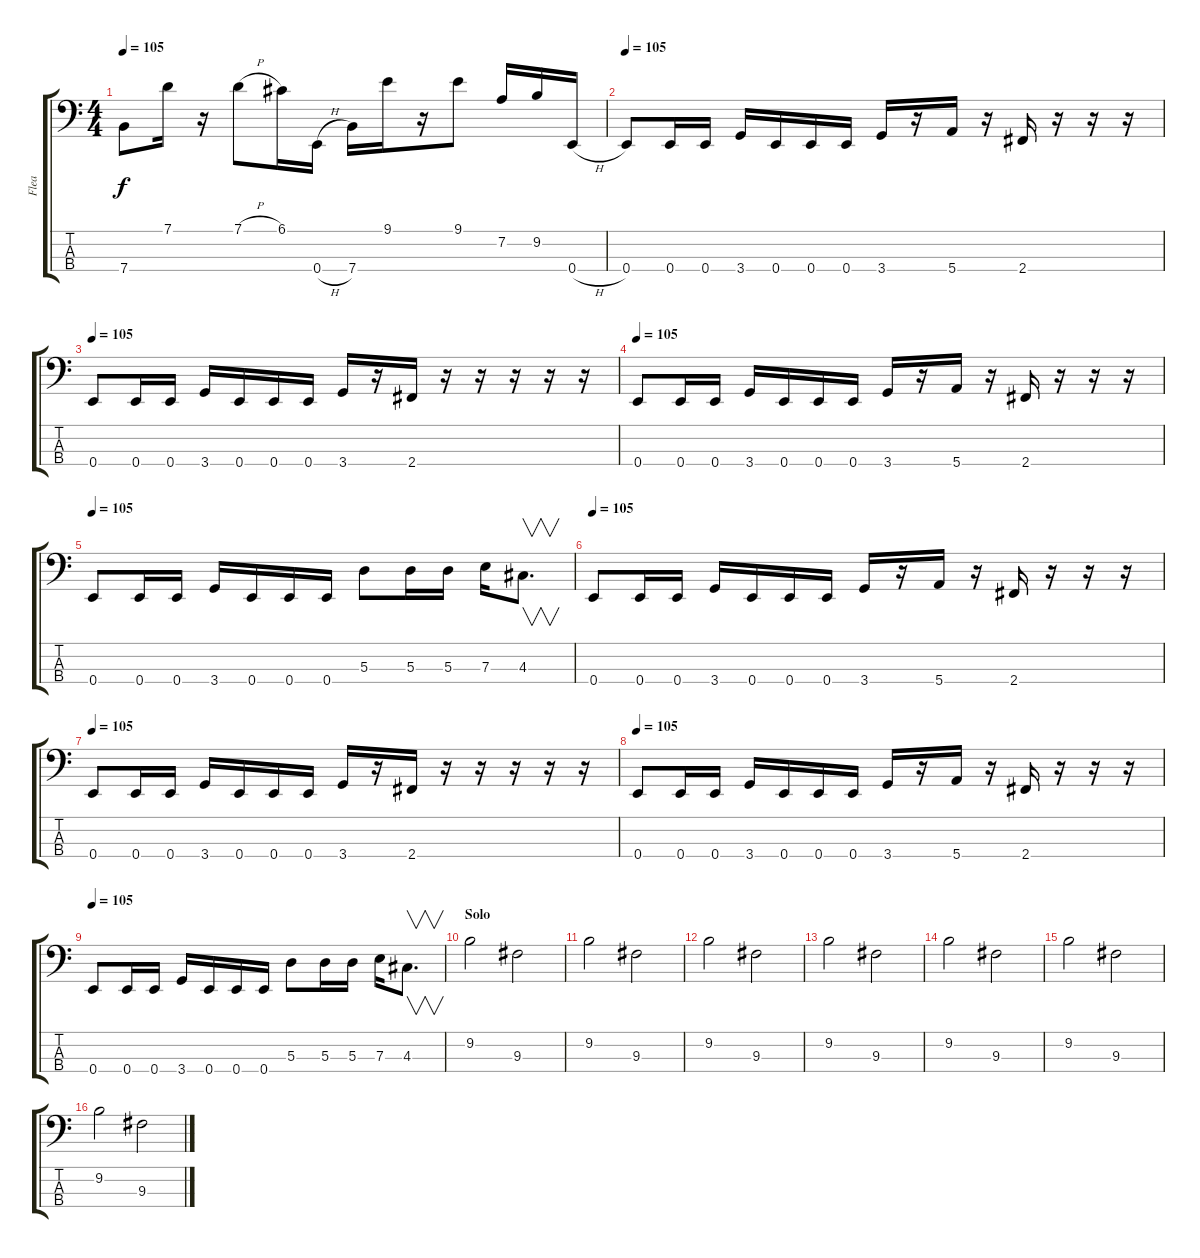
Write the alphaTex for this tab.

\track ("Flea" "Flea") {instrument electricbassfinger}
\staff {score tabs}
\tuning (G2 D2 A1 E1) {hide}
\ts (4 4)
\tempo 105
\clef f4
\ks c
7.4.8{dy f} 7.1.16 r.16 7.1{h}.8 6.1.16 0.4{h}.16 7.4.16 9.1.16 r.16 9.1.8 7.2.16 9.2.16 0.4{h}.16 |
\tempo 105
0.4.8 0.4.16 0.4.16 3.4.16 0.4.16 0.4.16 0.4.16 3.4.16 r.16 5.4.16 r.16 2.4.16 r.16 r.16 r.16 |
\tempo 105
0.4.8 0.4.16 0.4.16 3.4.16 0.4.16 0.4.16 0.4.16 3.4.16 r.16 2.4.16 r.16 r.16 r.16 r.16 r.16 |
\tempo 105
0.4.8 0.4.16 0.4.16 3.4.16 0.4.16 0.4.16 0.4.16 3.4.16 r.16 5.4.16 r.16 2.4.16 r.16 r.16 r.16 |
\tempo 105
0.4.8 0.4.16 0.4.16 3.4.16 0.4.16 0.4.16 0.4.16 5.3.8 5.3.16 5.3.16 7.3.16 4.3.8{v d} |
\tempo 105
0.4.8 0.4.16 0.4.16 3.4.16 0.4.16 0.4.16 0.4.16 3.4.16 r.16 5.4.16 r.16 2.4.16 r.16 r.16 r.16 |
\tempo 105
0.4.8 0.4.16 0.4.16 3.4.16 0.4.16 0.4.16 0.4.16 3.4.16 r.16 2.4.16 r.16 r.16 r.16 r.16 r.16 |
\tempo 105
0.4.8 0.4.16 0.4.16 3.4.16 0.4.16 0.4.16 0.4.16 3.4.16 r.16 5.4.16 r.16 2.4.16 r.16 r.16 r.16 |
\tempo 105
0.4.8 0.4.16 0.4.16 3.4.16 0.4.16 0.4.16 0.4.16 5.3.8 5.3.16 5.3.16 7.3.16 4.3.8{v d} |
\section ("" "Solo")
9.2.2 9.3.2 |
9.2.2 9.3.2 |
9.2.2 9.3.2 |
9.2.2 9.3.2 |
9.2.2 9.3.2 |
9.2.2 9.3.2 |
9.2.2 9.3.2
